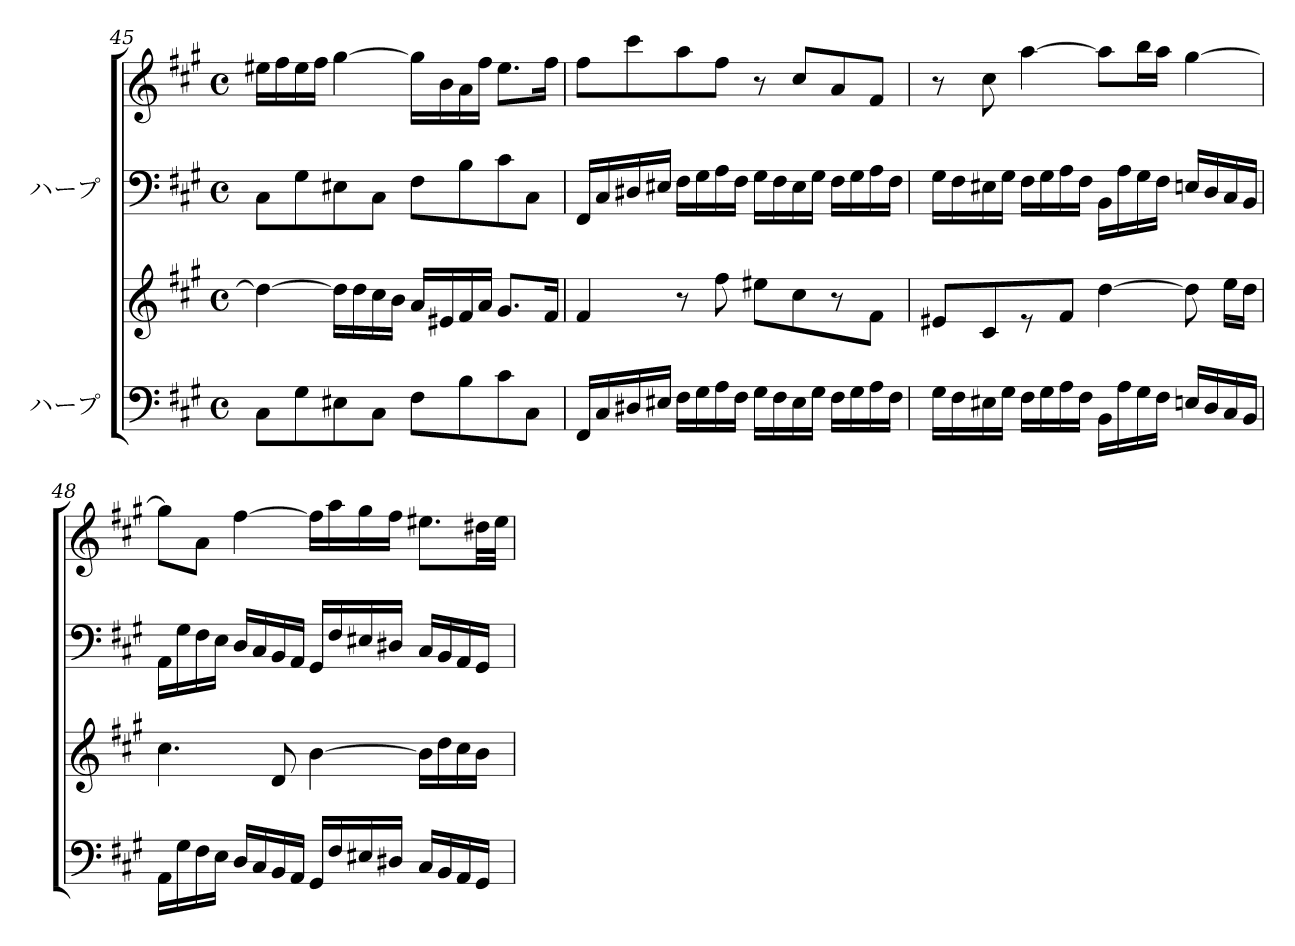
**kern	**kern	**kern	**kern
*part2	*part2	*part1	*part1
*staff4	*staff3	*staff2	*staff1
*I"ハープ	*	*I"ハープ	*
*clefF4	*clefG2	*clefF4	*clefG2
*k[f#c#g#]	*k[f#c#g#]	*k[f#c#g#]	*k[f#c#g#]
*M4/4	*M4/4	*M4/4	*M4/4
*met(c)	*met(c)	*met(c)	*met(c)
=45	=45	=45	=45
8C#\L	4dd\_	8C#\L	16ee#X\LL
.	.	.	16ff#\
8G#\	.	8G#\	16ee#\
.	.	.	16ff#\JJ
8E#X\	16dd\LL]	8E#X\	[4gg#\
.	16dd\	.	.
8C#\J	16cc#\	8C#\J	.
.	16b\JJ	.	.
8F#\L	16a/LL	8F#\L	16gg#\LL]
.	16e#X/	.	16b\
8B\	16f#/	8B\	16a\
.	16a/JJ	.	16ff#\JJ
8c#\	8.g#/L	8c#\	8.ee#\L
8C#\J	.	8C#\J	.
.	16f#/Jk	.	16ff#\Jk
!!LO:LB:g=z
=46	=46	=46	=46
16FF#/LL	4f#/	16FF#/LL	8ff#\L
16C#/	.	16C#/	.
16D#X/	.	16D#X/	8ccc#\
16E#X/JJ	.	16E#X/JJ	.
16F#\LL	8r	16F#\LL	8aa\
16G#\	.	16G#\	.
16A\	8ff#\	16A\	8ff#\J
16F#\JJ	.	16F#\JJ	.
16G#\LL	8ee#X\L	16G#\LL	8r
16F#\	.	16F#\	.
16E#\	8cc#\	16E#\	8cc#/L
16G#\JJ	.	16G#\JJ	.
16F#\LL	8r	16F#\LL	8a/
16G#\	.	16G#\	.
16A\	8f#\J	16A\	8f#/J
16F#\JJ	.	16F#\JJ	.
=47	=47	=47	=47
16G#\LL	8e#X/L	16G#\LL	8r
16F#\	.	16F#\	.
16E#X\	8c#/	16E#X\	8cc#\
16G#\JJ	.	16G#\JJ	.
16F#\LL	8r	16F#\LL	[4aa\
16G#\	.	16G#\	.
16A\	8f#/J	16A\	.
16F#\JJ	.	16F#\JJ	.
16BB\LL	[4dd\	16BB\LL	8aa\L]
16A\	.	16A\	.
16G#\	.	16G#\	16bb\L
16F#\JJ	.	16F#\JJ	16aa\JJ
16En/LL	8dd\]	16En/LL	[4gg#\
16D/	.	16D/	.
16C#/	16ee\LL	16C#/	.
16BB/JJ	16dd\JJ	16BB/JJ	.
!!LO:LB:g=z
=48	=48	=48	=48
16AA\LL	4.cc#\	16AA\LL	8gg#\L]
16G#\	.	16G#\	.
16F#\	.	16F#\	8a\J
16E\JJ	.	16E\JJ	.
16D/LL	.	16D/LL	[4ff#\
16C#/	.	16C#/	.
16BB/	8d/	16BB/	.
16AA/JJ	.	16AA/JJ	.
16GG#/LL	[4b\	16GG#/LL	16ff#\LL]
16F#/	.	16F#/	16aa\
16E#X/	.	16E#X/	16gg#\
16D#X/JJ	.	16D#X/JJ	16ff#\JJ
16C#/LL	16b\LL]	16C#/LL	8.ee#X\L
16BB/	16dd\	16BB/	.
16AA/	16cc#\	16AA/	.
16GG#/JJ	16b\JJ	16GG#/JJ	32dd#X\LL
.	.	.	32ee#\JJJ
=	=	=	=
*-	*-	*-	*-
